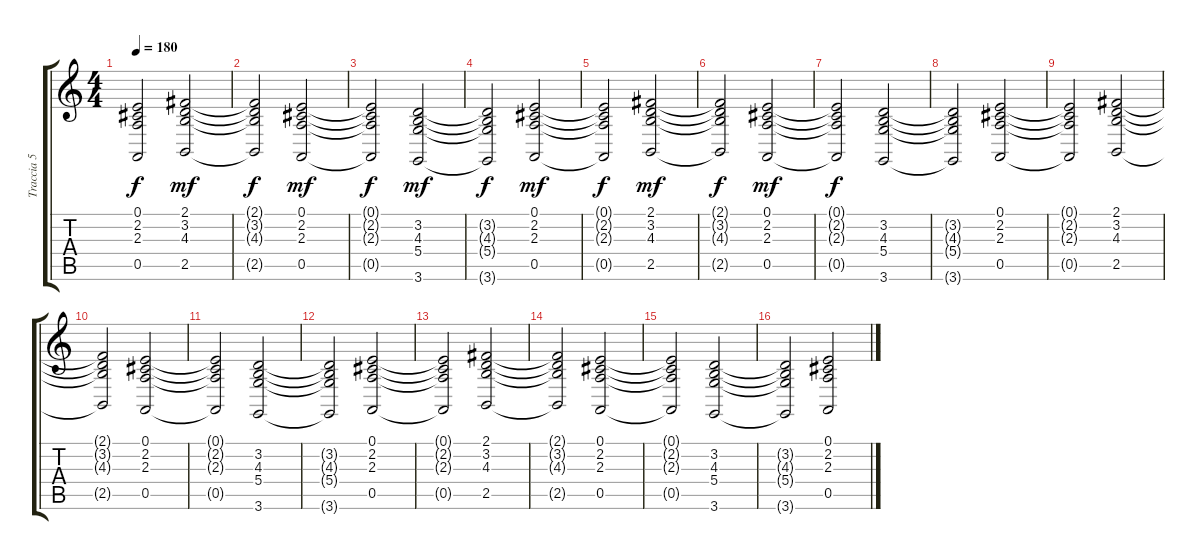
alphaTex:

\track ("Traccia 5" "Traccia 5") {instrument fx4atmosphere}
\staff {score tabs}
\tuning (E4 B3 G3 D3 A2 E2) {hide}
\ts (4 4)
\tempo 180
\clef g2
\ks c
(0.1{t} 2.2{t} 2.3{t} 0.5{t}).2{dy f} (2.1 3.2 4.3 2.5).2{dy mf} |
(2.1{t} 3.2{t} 4.3{t} 2.5{t}).2{dy f} (0.1 2.2 2.3 0.5).2{dy mf} |
(0.1{t} 2.2{t} 2.3{t} 0.5{t}).2{dy f} (3.2 4.3 5.4 3.6).2{dy mf} |
(3.2{t} 4.3{t} 5.4{t} 3.6{t}).2{dy f} (0.1 2.2 2.3 0.5).2{dy mf} |
(0.1{t} 2.2{t} 2.3{t} 0.5{t}).2{dy f} (2.1 3.2 4.3 2.5).2{dy mf} |
(2.1{t} 3.2{t} 4.3{t} 2.5{t}).2{dy f} (0.1 2.2 2.3 0.5).2{dy mf} |
(0.1{t} 2.2{t} 2.3{t} 0.5{t}).2{dy f} (3.2 4.3 5.4 3.6).2 |
(3.2{t} 4.3{t} 5.4{t} 3.6{t}).2 (0.1 2.2 2.3 0.5).2 |
(0.1{t} 2.2{t} 2.3{t} 0.5{t}).2 (2.1 3.2 4.3 2.5).2 |
(2.1{t} 3.2{t} 4.3{t} 2.5{t}).2 (0.1 2.2 2.3 0.5).2 |
(0.1{t} 2.2{t} 2.3{t} 0.5{t}).2 (3.2 4.3 5.4 3.6).2 |
(3.2{t} 4.3{t} 5.4{t} 3.6{t}).2 (0.1 2.2 2.3 0.5).2 |
(0.1{t} 2.2{t} 2.3{t} 0.5{t}).2 (2.1 3.2 4.3 2.5).2 |
(2.1{t} 3.2{t} 4.3{t} 2.5{t}).2 (0.1 2.2 2.3 0.5).2 |
(0.1{t} 2.2{t} 2.3{t} 0.5{t}).2 (3.2 4.3 5.4 3.6).2 |
(3.2{t} 4.3{t} 5.4{t} 3.6{t}).2 (0.1 2.2 2.3 0.5).2
